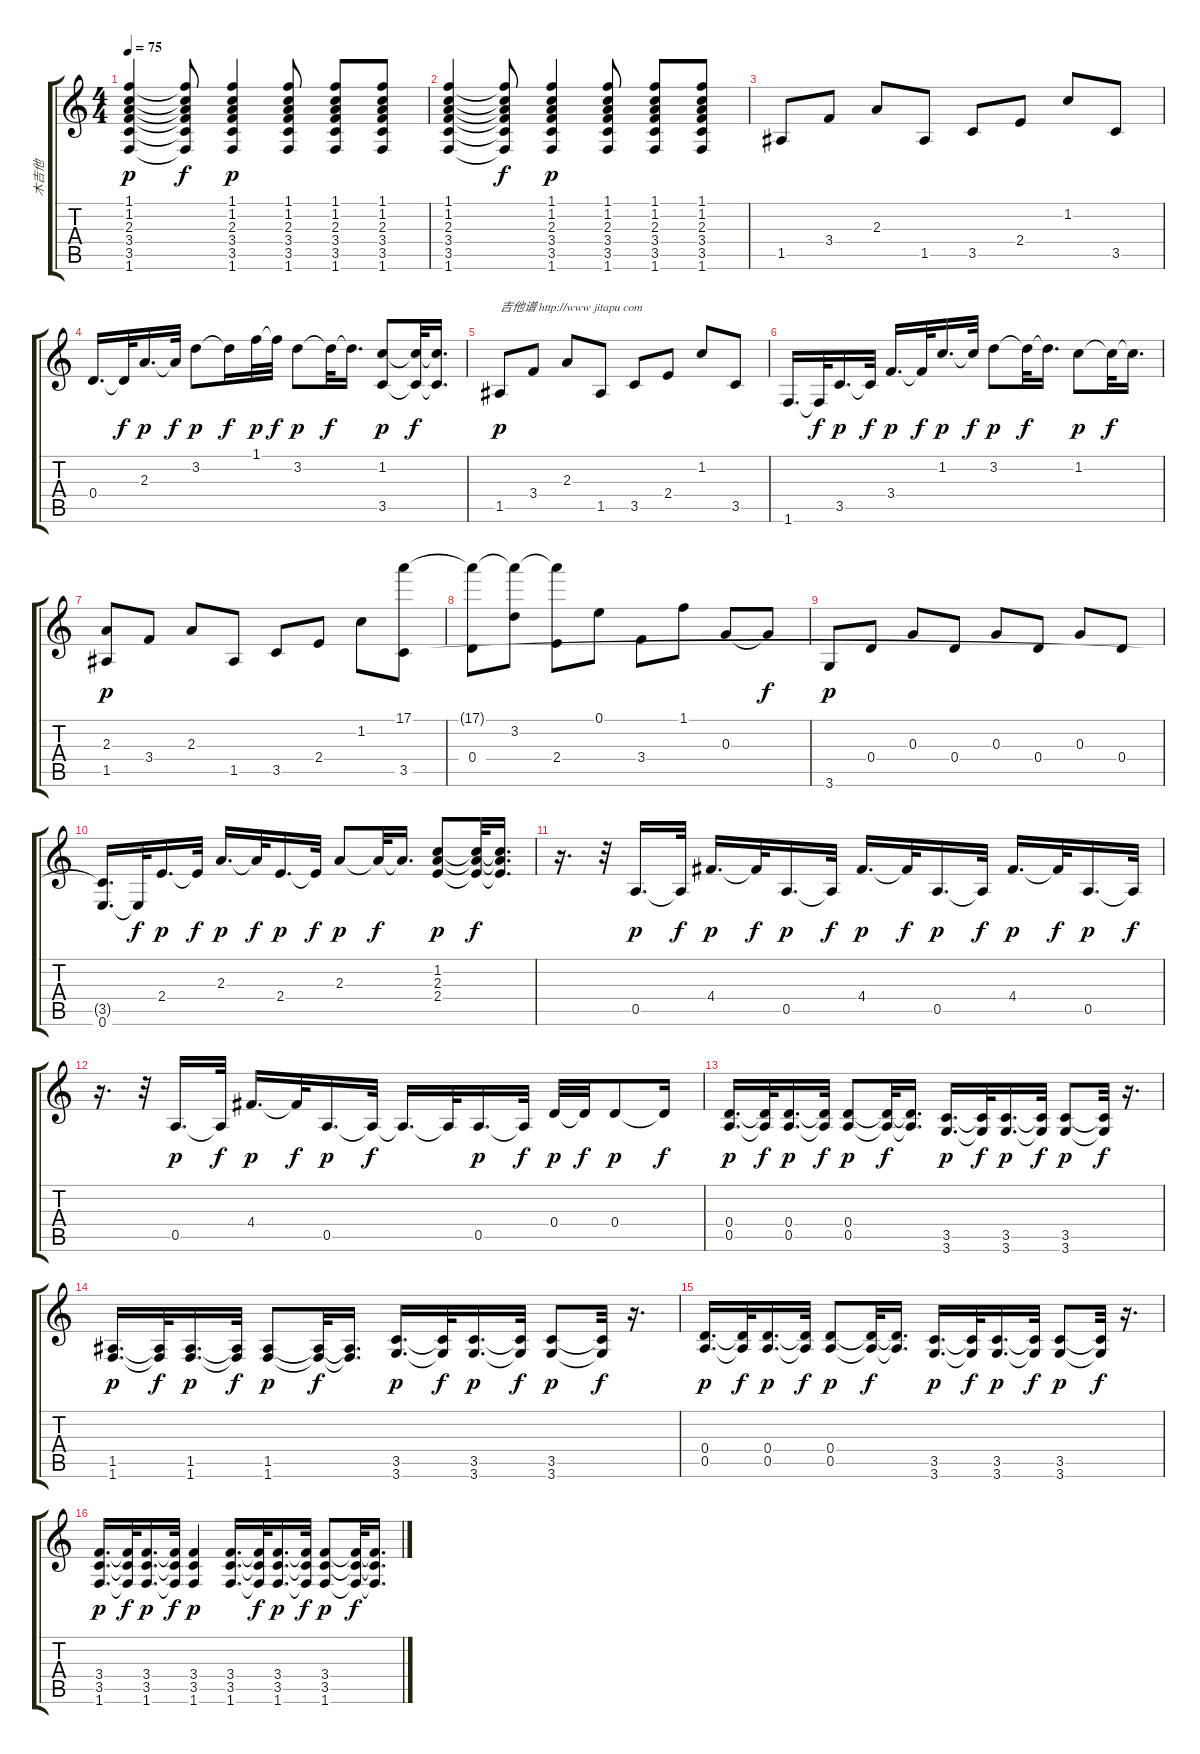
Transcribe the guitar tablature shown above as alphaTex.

\track ("木吉他" "木吉他") {instrument acousticguitarsteel}
\staff {score tabs}
\tuning (E4 B3 G3 D3 A2 E2) {hide}
\ts (4 4)
\tempo 75
\clef g2
\ks c
(1.1 1.2 2.3 3.4 3.5 1.6).4{dy p} (1.1{t} 1.2{t} 2.3{t} 3.4{t} 3.5{t} 1.6{t}).8{dy f} (1.1 1.2 2.3 3.4 3.5 1.6).4{dy p} (1.1 1.2 2.3 3.4 3.5 1.6).8 (1.1 1.2 2.3 3.4 3.5 1.6).8 (1.1 1.2 2.3 3.4 3.5 1.6).8 |
(1.1 1.2 2.3 3.4 3.5 1.6).4 (1.1{t} 1.2{t} 2.3{t} 3.4{t} 3.5{t} 1.6{t}).8{dy f} (1.1 1.2 2.3 3.4 3.5 1.6).4{dy p} (1.1 1.2 2.3 3.4 3.5 1.6).8 (1.1 1.2 2.3 3.4 3.5 1.6).8 (1.1 1.2 2.3 3.4 3.5 1.6).8 |
1.5.8 3.4.8 2.3.8 1.5.8 3.5.8 2.4.8 1.2.8 3.5.8 |
0.4.16{d} 0.4{t}.32{dy f} 2.3.16{d dy p} 2.3{t}.32{dy f} 3.2.8{dy p} 3.2{t}.16{dy f} 1.1.32{dy p} 1.1{t}.32{dy f} 3.2.8{dy p} 3.2{t}.32{dy f} 3.2{t}.16{d} (1.2 3.5).8{dy p} (1.2{t} 3.5{t}).32{dy f} (1.2{t} 3.5{t}).16{d} |
1.5.8{txt "吉他谱 http://www jitapu com" dy p} 3.4.8 2.3.8 1.5.8 3.5.8 2.4.8 1.2.8 3.5.8 |
1.6.16{d} 1.6{t}.32{dy f} 3.5.16{d dy p} 3.5{t}.32{dy f} 3.4.16{d dy p} 3.4{t}.32{dy f} 1.2.16{d dy p} 1.2{t}.32{dy f} 3.2.8{dy p} 3.2{t}.32{dy f} 3.2{t}.16{d} 1.2.8{dy p} 1.2{t}.32{dy f} 1.2{t}.16{d} |
(2.3 1.5).8{dy p} 3.4.8 2.3.8 1.5.8 3.5.8 2.4.8 1.2.8 (17.1 3.5).8 |
(17.1{t} 0.4).8 (17.1{t} 3.2).8 (17.1{t} 2.4).8 0.1.8 3.4.8 1.1.8 0.3.8 0.3{t}.8{dy f} |
3.6.8{dy p} 0.4.8 0.3.8 0.4.8 0.3.8 0.4.8 0.3.8 0.4.8 |
(3.5{t} 0.6).16{d} 0.6{t}.32{dy f} 2.4.16{d dy p} 2.4{t}.32{dy f} 2.3.16{d dy p} 2.3{t}.32{dy f} 2.4.16{d dy p} 2.4{t}.32{dy f} 2.3.8{dy p} 2.3{t}.32{dy f} 2.3{t}.16{d} (1.2 2.3 2.4).8{dy p} (1.2{t} 2.3{t} 2.4{t}).32{dy f} (1.2{t} 2.3{t} 2.4{t}).16{d} |
r.16{d} r.32 0.5.16{d dy p} 0.5{t}.32{dy f} 4.4.16{d dy p} 4.4{t}.32{dy f} 0.5.16{d dy p} 0.5{t}.32{dy f} 4.4.16{d dy p} 4.4{t}.32{dy f} 0.5.16{d dy p} 0.5{t}.32{dy f} 4.4.16{d dy p} 4.4{t}.32{dy f} 0.5.16{d dy p} 0.5{t}.32{dy f} |
r.16{d} r.32 0.5.16{d dy p} 0.5{t}.32{dy f} 4.4.16{d dy p} 4.4{t}.32{dy f} 0.5.16{d dy p} 0.5{t}.32{dy f} 0.5{t}.16{d} 0.5{t}.32 0.5.16{d dy p} 0.5{t}.32{dy f} 0.4.32{dy p} 0.4{t}.32{dy f} 0.4.8{dy p} 0.4{t}.16{dy f} |
(0.4 0.5).16{d dy p} (0.4{t} 0.5{t}).32{dy f} (0.4 0.5).16{d dy p} (0.4{t} 0.5{t}).32{dy f} (0.4 0.5).8{dy p} (0.4{t} 0.5{t}).32{dy f} (0.4{t} 0.5{t}).16{d} (3.5 3.6).16{d dy p} (3.5{t} 3.6{t}).32{dy f} (3.5 3.6).16{d dy p} (3.5{t} 3.6{t}).32{dy f} (3.5 3.6).8{dy p} (3.5{t} 3.6{t}).32{dy f} r.16{d} |
(1.5 1.6).16{d dy p} (1.5{t} 1.6{t}).32{dy f} (1.5 1.6).16{d dy p} (1.5{t} 1.6{t}).32{dy f} (1.5 1.6).8{dy p} (1.5{t} 1.6{t}).32{dy f} (1.5{t} 1.6{t}).16{d} (3.5 3.6).16{d dy p} (3.5{t} 3.6{t}).32{dy f} (3.5 3.6).16{d dy p} (3.5{t} 3.6{t}).32{dy f} (3.5 3.6).8{dy p} (3.5{t} 3.6{t}).32{dy f} r.16{d} |
(0.4 0.5).16{d dy p} (0.4{t} 0.5{t}).32{dy f} (0.4 0.5).16{d dy p} (0.4{t} 0.5{t}).32{dy f} (0.4 0.5).8{dy p} (0.4{t} 0.5{t}).32{dy f} (0.4{t} 0.5{t}).16{d} (3.5 3.6).16{d dy p} (3.5{t} 3.6{t}).32{dy f} (3.5 3.6).16{d dy p} (3.5{t} 3.6{t}).32{dy f} (3.5 3.6).8{dy p} (3.5{t} 3.6{t}).32{dy f} r.16{d} |
(3.4 3.5 1.6).16{d dy p} (3.4{t} 3.5{t} 1.6{t}).32{dy f} (3.4 3.5 1.6).16{d dy p} (3.4{t} 3.5{t} 1.6{t}).32{dy f} (3.4 3.5 1.6).4{dy p} (3.4 3.5 1.6).16{d} (3.4{t} 3.5{t} 1.6{t}).32{dy f} (3.4 3.5 1.6).16{d dy p} (3.4{t} 3.5{t} 1.6{t}).32{dy f} (3.4 3.5 1.6).8{dy p} (3.4{t} 3.5{t} 1.6{t}).32{dy f} (3.4{t} 3.5{t} 1.6{t}).16{d}
